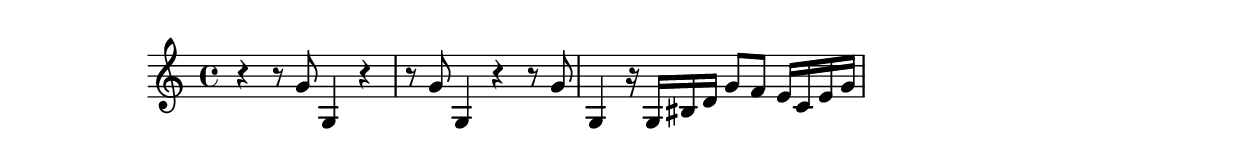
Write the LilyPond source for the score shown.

\version "2.18.2"
\book {
  \header {
  }

  \bookpart {
    <<
    \new Staff = Staff \with { }
    \context Staff = Staff {
      \relative c {
        << \new Voice = "voice1" {
        %{BWV 52/5%}
        r4 r8 g'' g,4
        r r8 g' g,4
        r r8 g' g,4
        r16 g bis d g8 f e16 c e g
      } >>
      }
    }
    >>
  }
}
